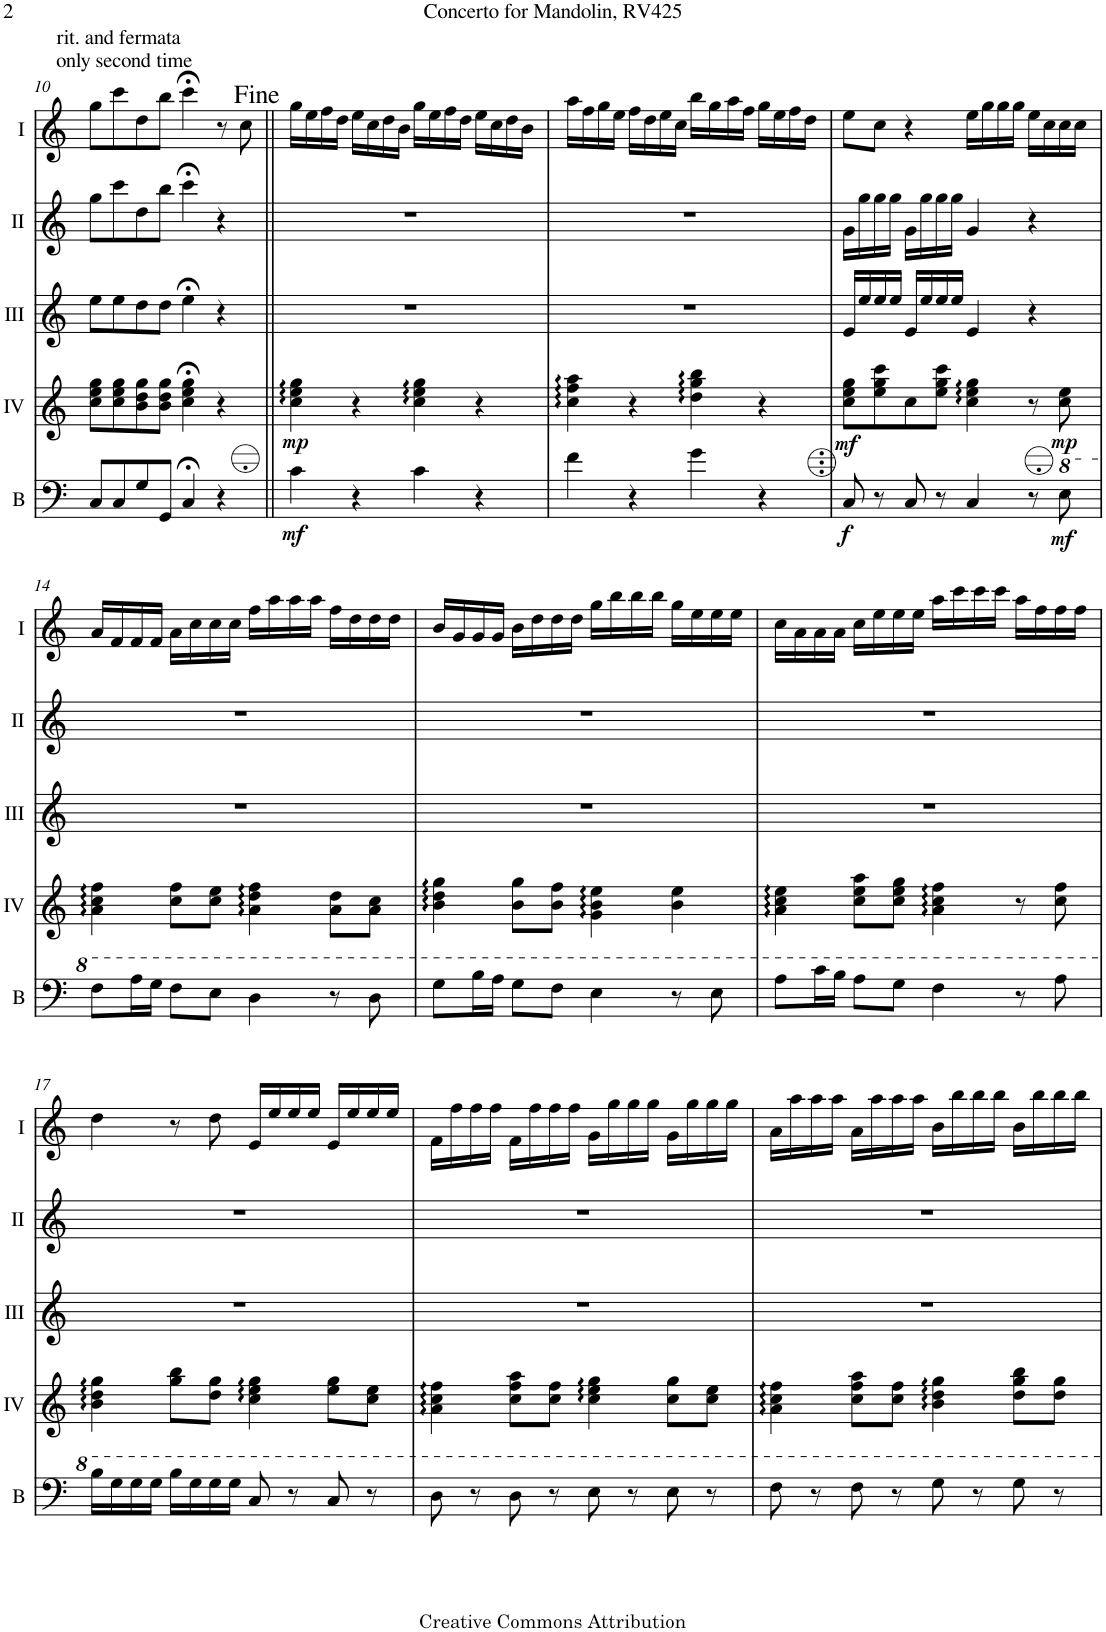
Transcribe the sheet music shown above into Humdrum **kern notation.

**kern	**dynam	**kern	**dynam	**kern	**kern	**kern
*part5	*part5	*part4	*part4	*part3	*part2	*part1
*staff5	*staff5	*staff4	*staff4	*staff3	*staff2	*staff1
*I"Bass	*	*I"Acc. 4	*	*I"Acc. 3	*I"Acc. 2	*I"Acc. 1
*I'B	*	*	*	*	*	*
!!LO:PB:g=z
*clefF4	*	*clefG2	*	*clefG2	*clefG2	*clefG2
*Trd7c12	*	*Trd7c12	*	*	*	*
*k[]	*	*k[]	*	*k[]	*k[]	*k[]
*M4/4	*	*M4/4	*	*M4/4	*M4/4	*M4/4
*met(c)	*	*met(c)	*	*met(c)	*met(c)	*met(c)
=10	=10	=10	=10	=10	=10	=10
!	!	!	!	!	!	!LO:TX:a:t=rit. and fermata
!	!	!	!	!	!	!LO:TX:a:t=only second time
8C/L	.	8cc\ 8ee\ 8gg\L	.	8ee\L	8gg\L	8gg\L
8C/	.	8cc\ 8ee\ 8gg\	.	8ee\	8ccc\	8ccc\
8G/	.	8b\ 8dd\ 8gg\	.	8dd\	8dd\	8dd\
8GG/J	.	8b\ 8dd\ 8gg\J	.	8dd\J	8bb\J	8bb\J
4C;</	.	4cc\;< 4ee\;< 4gg\;<	.	4ee;<\	4ccc;<\	4ccc;<\
4r	.	4r	.	4r	4r	8r
.	.	.	.	.	.	8cc\
!	!	!	!	!	!	!LO:TX:a:t=<font size="14"/>Fine
=11||	=11||	=11||	=11||	=11||	=11||	=11||
!	!LO:DY:b	!	!LO:DY:b	!	!	!
4c\	mf	4cc\ 4ee\ 4gg\	mp	1r	1r	16gg\LL
.	.	.	.	.	.	16ee\
.	.	.	.	.	.	16ff\
.	.	.	.	.	.	16dd\JJ
4r	.	4r	.	.	.	16ee\LL
.	.	.	.	.	.	16cc\
.	.	.	.	.	.	16dd\
.	.	.	.	.	.	16b\JJ
4c\	.	4cc\ 4ee\ 4gg\	.	.	.	16gg\LL
.	.	.	.	.	.	16ee\
.	.	.	.	.	.	16ff\
.	.	.	.	.	.	16dd\JJ
4r	.	4r	.	.	.	16ee\LL
.	.	.	.	.	.	16cc\
.	.	.	.	.	.	16dd\
.	.	.	.	.	.	16b\JJ
=12	=12	=12	=12	=12	=12	=12
4f\	.	4cc\ 4ff\ 4aa\	.	1r	1r	16aa\LL
.	.	.	.	.	.	16ff\
.	.	.	.	.	.	16gg\
.	.	.	.	.	.	16ee\JJ
4r	.	4r	.	.	.	16ff\LL
.	.	.	.	.	.	16dd\
.	.	.	.	.	.	16ee\
.	.	.	.	.	.	16cc\JJ
4g\	.	4dd\ 4gg\ 4bb\	.	.	.	16bb\LL
.	.	.	.	.	.	16gg\
.	.	.	.	.	.	16aa\
.	.	.	.	.	.	16ff\JJ
4r	.	4r	.	.	.	16gg\LL
.	.	.	.	.	.	16ee\
.	.	.	.	.	.	16ff\
.	.	.	.	.	.	16dd\JJ
=13	=13	=13	=13	=13	=13	=13
!	!LO:DY:b	!	!LO:DY:b	!	!	!
8C/	f	8cc\ 8ee\ 8gg\L	mf	16e/LL	16g\LL	8ee\L
.	.	.	.	16ee/	16gg\	.
8r	.	8ee\ 8gg\ 8ccc\	.	16ee/	16gg\	8cc\J
.	.	.	.	16ee/JJ	16gg\JJ	.
8C/	.	8cc\	.	16e/LL	16g\LL	4r
.	.	.	.	16ee/	16gg\	.
8r	.	8ee\ 8gg\ 8ccc\J	.	16ee/	16gg\	.
.	.	.	.	16ee/JJ	16gg\JJ	.
4C/	.	4cc\ 4ee\ 4gg\	.	4e/	4g/	16ee\LL
.	.	.	.	.	.	16gg\
.	.	.	.	.	.	16gg\
.	.	.	.	.	.	16gg\JJ
8r	.	8r	.	4r	4r	16ee\LL
.	.	.	.	.	.	16cc\
!	!LO:DY:b	!	!LO:DY:b	!	!	!
8e\	mf	8cc\ 8ee\	mp	.	.	16cc\
.	.	.	.	.	.	16cc\JJ
!!LO:LB:g=z
=14	=14	=14	=14	=14	=14	=14
8f\L	.	4a\ 4cc\ 4ff\	.	1r	1r	16a/LL
.	.	.	.	.	.	16f/
16a\L	.	.	.	.	.	16f/
16g\JJ	.	.	.	.	.	16f/JJ
8f\L	.	8cc\ 8ff\L	.	.	.	16a\LL
.	.	.	.	.	.	16cc\
8e\J	.	8cc\ 8ee\J	.	.	.	16cc\
.	.	.	.	.	.	16cc\JJ
4d\	.	4a\ 4dd\ 4ff\	.	.	.	16ff\LL
.	.	.	.	.	.	16aa\
.	.	.	.	.	.	16aa\
.	.	.	.	.	.	16aa\JJ
8r	.	8a\ 8dd\L	.	.	.	16ff\LL
.	.	.	.	.	.	16dd\
8d\	.	8a\ 8cc\J	.	.	.	16dd\
.	.	.	.	.	.	16dd\JJ
=15	=15	=15	=15	=15	=15	=15
8g\L	.	4b\ 4dd\ 4gg\	.	1r	1r	16b/LL
.	.	.	.	.	.	16g/
16b\L	.	.	.	.	.	16g/
16a\JJ	.	.	.	.	.	16g/JJ
8g\L	.	8b\ 8gg\L	.	.	.	16b\LL
.	.	.	.	.	.	16dd\
8f\J	.	8b\ 8ff\J	.	.	.	16dd\
.	.	.	.	.	.	16dd\JJ
4e\	.	4g\ 4b\ 4ee\	.	.	.	16gg\LL
.	.	.	.	.	.	16bb\
.	.	.	.	.	.	16bb\
.	.	.	.	.	.	16bb\JJ
8r	.	4b\ 4ee\	.	.	.	16gg\LL
.	.	.	.	.	.	16ee\
8e\	.	.	.	.	.	16ee\
.	.	.	.	.	.	16ee\JJ
=16	=16	=16	=16	=16	=16	=16
8a\L	.	4a\ 4cc\ 4ee\	.	1r	1r	16cc\LL
.	.	.	.	.	.	16a\
16cc\L	.	.	.	.	.	16a\
16b\JJ	.	.	.	.	.	16a\JJ
8a\L	.	8cc\ 8ee\ 8aa\L	.	.	.	16cc\LL
.	.	.	.	.	.	16ee\
8g\J	.	8cc\ 8ee\ 8gg\J	.	.	.	16ee\
.	.	.	.	.	.	16ee\JJ
4f\	.	4a\ 4cc\ 4ff\	.	.	.	16aa\LL
.	.	.	.	.	.	16ccc\
.	.	.	.	.	.	16ccc\
.	.	.	.	.	.	16ccc\JJ
8r	.	8r	.	.	.	16aa\LL
.	.	.	.	.	.	16ff\
8a\	.	8cc\ 8ff\	.	.	.	16ff\
.	.	.	.	.	.	16ff\JJ
!!LO:LB:g=z
=17	=17	=17	=17	=17	=17	=17
16b\LL	.	4b\ 4dd\ 4gg\	.	1r	1r	4dd\
16g\	.	.	.	.	.	.
16g\	.	.	.	.	.	.
16g\JJ	.	.	.	.	.	.
16b\LL	.	8gg\ 8bb\L	.	.	.	8r
16g\	.	.	.	.	.	.
16g\	.	8dd\ 8gg\J	.	.	.	8dd\
16g\JJ	.	.	.	.	.	.
8c/	.	4cc\ 4ee\ 4gg\	.	.	.	16e/LL
.	.	.	.	.	.	16ee/
8r	.	.	.	.	.	16ee/
.	.	.	.	.	.	16ee/JJ
8c/	.	8ee\ 8gg\L	.	.	.	16e/LL
.	.	.	.	.	.	16ee/
8r	.	8cc\ 8ee\J	.	.	.	16ee/
.	.	.	.	.	.	16ee/JJ
=18	=18	=18	=18	=18	=18	=18
8d\	.	4a\ 4cc\ 4ff\	.	1r	1r	16f\LL
.	.	.	.	.	.	16ff\
8r	.	.	.	.	.	16ff\
.	.	.	.	.	.	16ff\JJ
8d\	.	8cc\ 8ff\ 8aa\L	.	.	.	16f\LL
.	.	.	.	.	.	16ff\
8r	.	8cc\ 8ff\J	.	.	.	16ff\
.	.	.	.	.	.	16ff\JJ
8e\	.	4cc\ 4ee\ 4gg\	.	.	.	16g\LL
.	.	.	.	.	.	16gg\
8r	.	.	.	.	.	16gg\
.	.	.	.	.	.	16gg\JJ
8e\	.	8cc\ 8gg\L	.	.	.	16g\LL
.	.	.	.	.	.	16gg\
8r	.	8cc\ 8ee\J	.	.	.	16gg\
.	.	.	.	.	.	16gg\JJ
=19	=19	=19	=19	=19	=19	=19
8f\	.	4a\ 4cc\ 4ff\	.	1r	1r	16a\LL
.	.	.	.	.	.	16aa\
8r	.	.	.	.	.	16aa\
.	.	.	.	.	.	16aa\JJ
8f\	.	8cc\ 8ff\ 8aa\L	.	.	.	16a\LL
.	.	.	.	.	.	16aa\
8r	.	8cc\ 8ff\J	.	.	.	16aa\
.	.	.	.	.	.	16aa\JJ
8g\	.	4b\ 4dd\ 4gg\	.	.	.	16b\LL
.	.	.	.	.	.	16bb\
8r	.	.	.	.	.	16bb\
.	.	.	.	.	.	16bb\JJ
8g\	.	8dd\ 8gg\ 8bb\L	.	.	.	16b\LL
.	.	.	.	.	.	16bb\
8r	.	8dd\ 8gg\J	.	.	.	16bb\
.	.	.	.	.	.	16bb\JJ
=	=	=	=	=	=	=
*-	*-	*-	*-	*-	*-	*-
